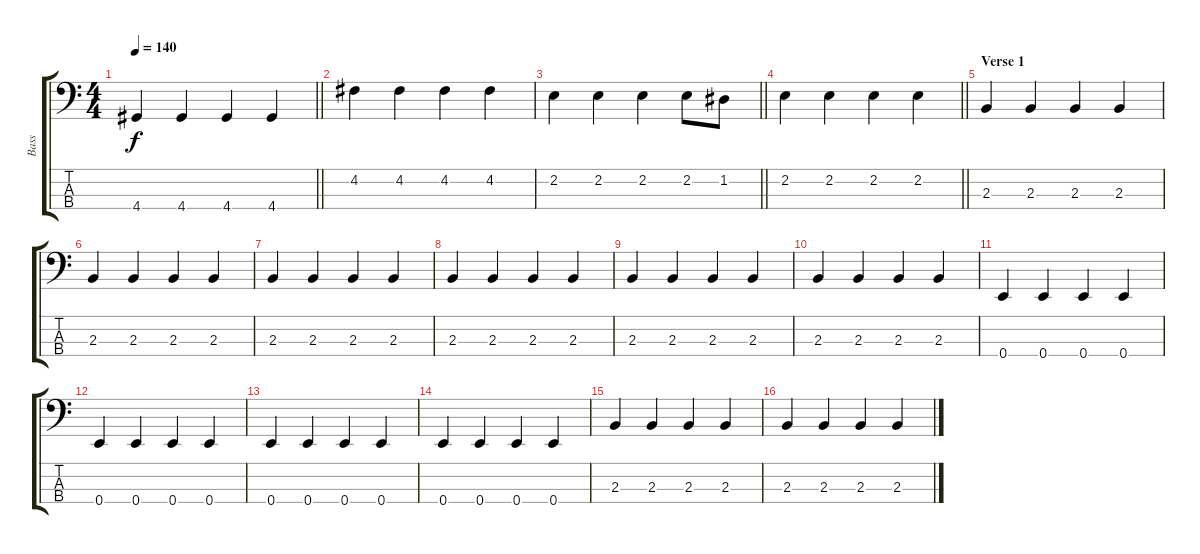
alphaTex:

\track ("Bass" "Bass") {instrument electricbassfinger}
\staff {score tabs}
\tuning (G2 D2 A1 E1) {hide}
\ts (4 4)
\tempo 140
\clef f4
\barLineRight lightlight
\ks c
4.4.4{dy f} 4.4.4 4.4.4 4.4.4 |
4.2.4 4.2.4 4.2.4 4.2.4 |
\barLineRight lightlight
2.2.4 2.2.4 2.2.4 2.2.8 1.2.8 |
\barLineRight lightlight
2.2.4 2.2.4 2.2.4 2.2.4 |
\section ("" "Verse 1")
2.3.4 2.3.4 2.3.4 2.3.4 |
2.3.4 2.3.4 2.3.4 2.3.4 |
2.3.4 2.3.4 2.3.4 2.3.4 |
2.3.4 2.3.4 2.3.4 2.3.4 |
2.3.4 2.3.4 2.3.4 2.3.4 |
2.3.4 2.3.4 2.3.4 2.3.4 |
0.4.4 0.4.4 0.4.4 0.4.4 |
0.4.4 0.4.4 0.4.4 0.4.4 |
0.4.4 0.4.4 0.4.4 0.4.4 |
0.4.4 0.4.4 0.4.4 0.4.4 |
2.3.4 2.3.4 2.3.4 2.3.4 |
2.3.4 2.3.4 2.3.4 2.3.4
